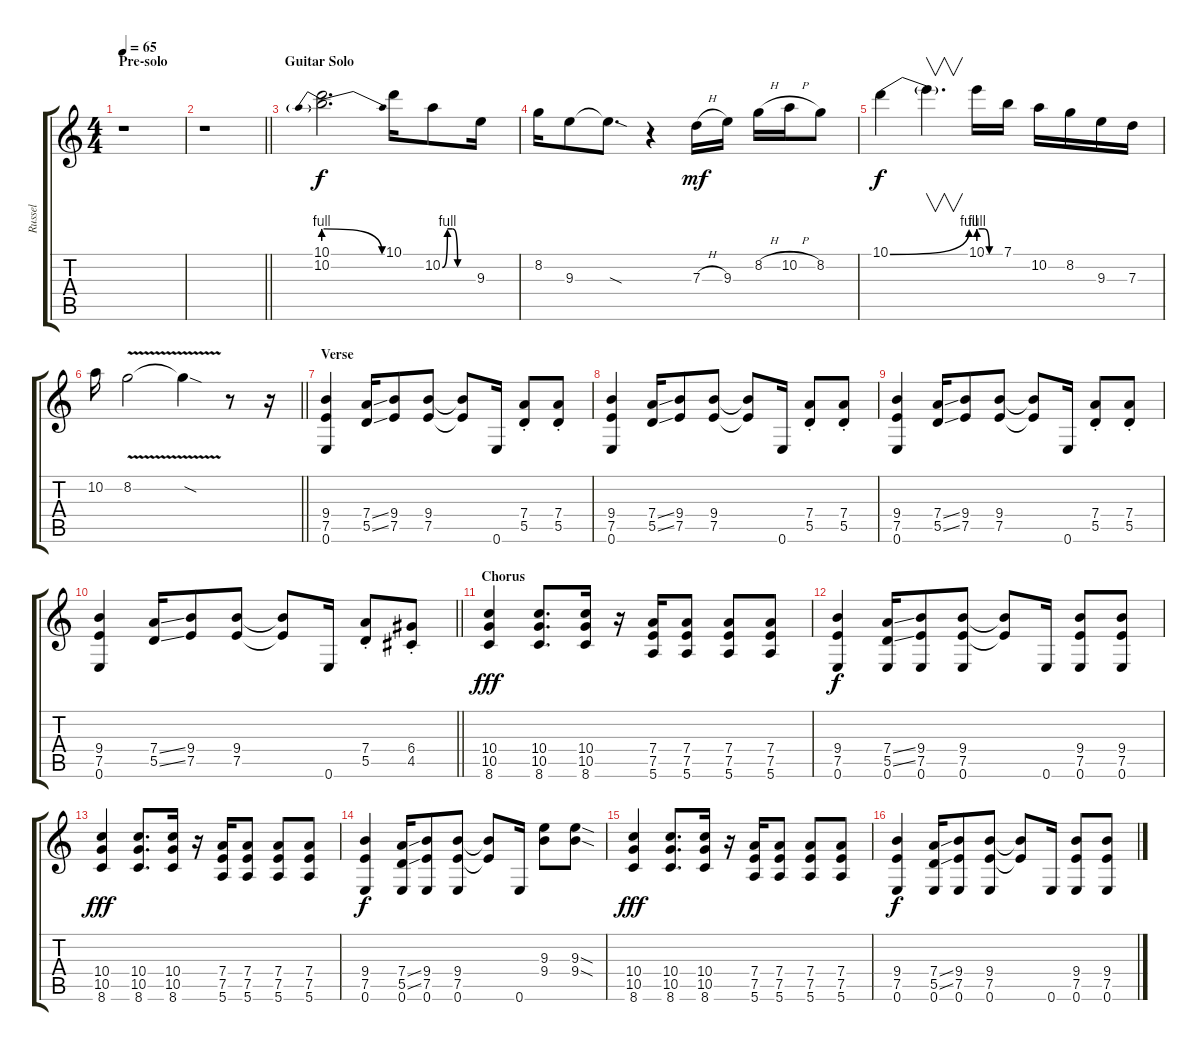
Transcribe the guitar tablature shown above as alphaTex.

\track ("Russel" "Russel") {instrument overdrivenguitar}
\staff {score tabs}
\tuning (E4 B3 G3 D3 A2 E2) {hide}
\ts (4 4)
\section ("" "Pre-solo")
\tempo 65
\clef g2
\ks c
r.1{dy f} |
\barLineRight lightlight
r.1 |
\section ("" "Guitar Solo")
(10.1 10.2{be (prebendrelease 0 4 60 0)}).2{d} 10.1.16 10.2{be (custom 0 0 10 4 20 4 30 0 60 0)}.8 9.3.16 |
8.2.16 9.3.8 9.3{sod t}.8{d} r.4 7.3{h}.16{dy mf} 9.3.16 8.2{h}.16 10.2{h}.16 8.2.8 |
10.1{be (bend 0 0 60 4)}.4{dy f} 10.1{t}.4{v d} 10.1{be (custom 0 4 15 4 30 0 60 0)}.16 7.1.16 10.2.16 8.2.16 9.3.16 7.3.16 |
\barLineRight lightlight
10.2.16 8.2{v}.2 8.2{sod t}.4 r.8 r.16 |
\section ("" "Verse")
(9.4 7.5 0.6).4{volume 10} (7.4{ss} 5.5{ss}).16 (9.4 7.5).8 (9.4 7.5).8 (9.4{t} 7.5{t}).8 0.6.16 (7.4{st} 5.5{st}).8 (7.4{st} 5.5{st}).8 |
(9.4 7.5 0.6).4 (7.4{ss} 5.5{ss}).16 (9.4 7.5).8 (9.4 7.5).8 (9.4{t} 7.5{t}).8 0.6.16 (7.4{st} 5.5{st}).8 (7.4{st} 5.5{st}).8 |
(9.4 7.5 0.6).4 (7.4{ss} 5.5{ss}).16 (9.4 7.5).8 (9.4 7.5).8 (9.4{t} 7.5{t}).8 0.6.16 (7.4{st} 5.5{st}).8 (7.4{st} 5.5{st}).8 |
\barLineRight lightlight
(9.4 7.5 0.6).4 (7.4{ss} 5.5{ss}).16 (9.4 7.5).8 (9.4 7.5).8 (9.4{t} 7.5{t}).8 0.6.16 (7.4{st} 5.5{st}).8 (6.4{st} 4.5{st}).8 |
\section ("" "Chorus")
(10.4 10.5 8.6).4{dy fff volume 13} (10.4 10.5 8.6).8{d} (10.4 10.5 8.6).16 r.16 (7.4 7.5 5.6).16 (7.4 7.5 5.6).8 (7.4 7.5 5.6).8 (7.4 7.5 5.6).8 |
(9.4 7.5 0.6).4{dy f} (7.4{ss} 5.5{ss} 0.6).16 (9.4 7.5 0.6).8 (9.4 7.5 0.6).8 (9.4{t} 7.5{t}).8 0.6.16 (9.4 7.5 0.6).8 (9.4 7.5 0.6).8 |
(10.4 10.5 8.6).4{dy fff} (10.4 10.5 8.6).8{d} (10.4 10.5 8.6).16 r.16 (7.4 7.5 5.6).16 (7.4 7.5 5.6).8 (7.4 7.5 5.6).8 (7.4 7.5 5.6).8 |
(9.4 7.5 0.6).4{dy f} (7.4{ss} 5.5{ss} 0.6).16 (9.4 7.5 0.6).8 (9.4 7.5 0.6).8 (9.4{t} 7.5{t}).8 0.6.16 (9.3 9.4).8 (9.3{sod} 9.4{sod}).8 |
(10.4 10.5 8.6).4{dy fff} (10.4 10.5 8.6).8{d} (10.4 10.5 8.6).16 r.16 (7.4 7.5 5.6).16 (7.4 7.5 5.6).8 (7.4 7.5 5.6).8 (7.4 7.5 5.6).8 |
(9.4 7.5 0.6).4{dy f} (7.4{ss} 5.5{ss} 0.6).16 (9.4 7.5 0.6).8 (9.4 7.5 0.6).8 (9.4{t} 7.5{t}).8 0.6.16 (9.4 7.5 0.6).8 (9.4 7.5 0.6).8
